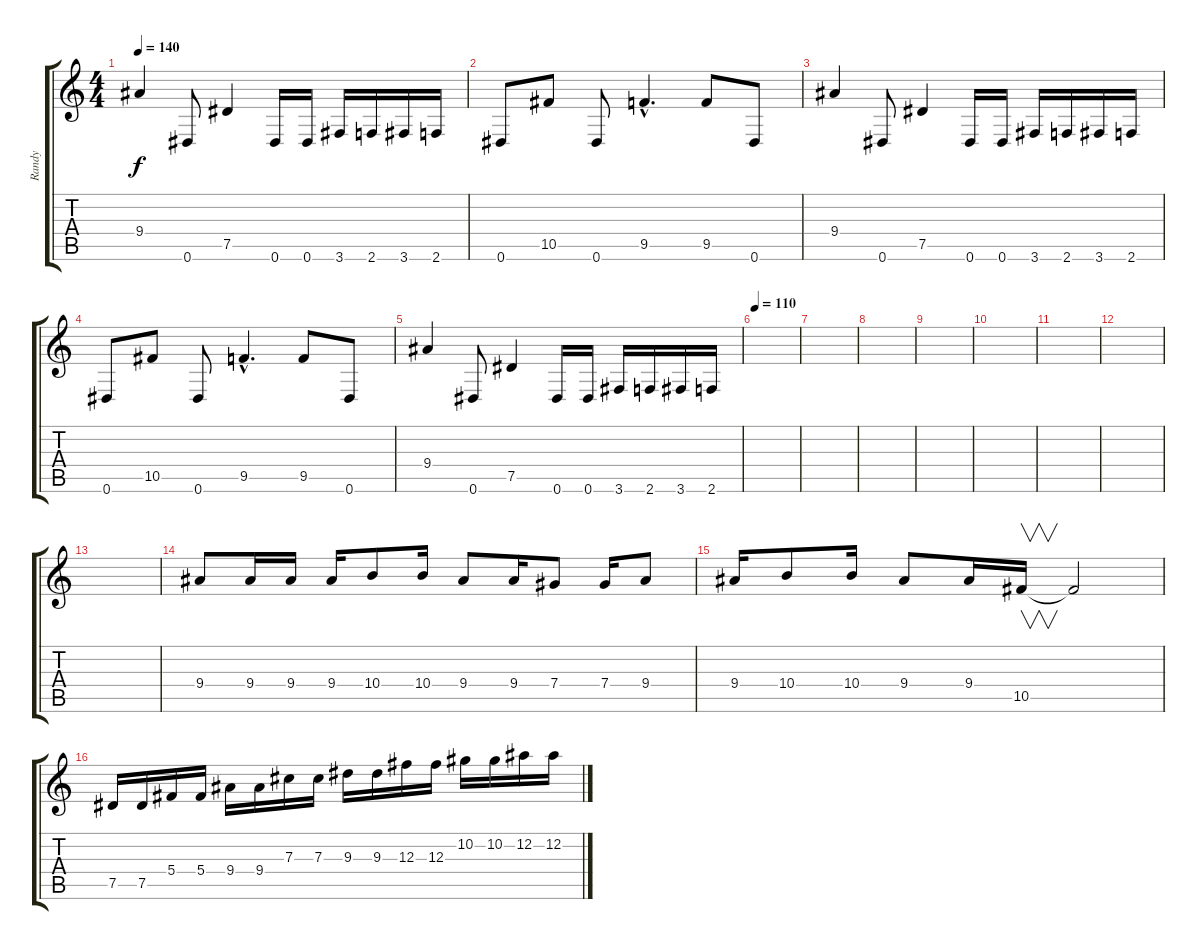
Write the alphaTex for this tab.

\track ("Randy" "Randy") {instrument distortionguitar}
\staff {score tabs}
\tuning (Eb4 Bb3 Gb3 Db3 Ab2 Eb2) {hide}
\ts (4 4)
\tempo 140
\clef g2
\ks c
9.4.4{dy f} 0.6.8 7.5.4 0.6.16 0.6.16 3.6.16 2.6.16 3.6.16 2.6.16 |
0.6.8 10.5.8 0.6.8 9.5{hac}.4{d} 9.5.8 0.6.8 |
9.4.4 0.6.8 7.5.4 0.6.16 0.6.16 3.6.16 2.6.16 3.6.16 2.6.16 |
0.6.8 10.5.8 0.6.8 9.5{hac}.4{d} 9.5.8 0.6.8 |
9.4.4 0.6.8 7.5.4 0.6.16 0.6.16 3.6.16 2.6.16 3.6.16 2.6.16 |
\tempo 110
|
|
|
|
|
|
|
|
9.4.8 9.4.16 9.4.16 9.4.16 10.4.8 10.4.16 9.4.8 9.4.16 7.4.8 7.4.16 9.4.8 |
9.4.16 10.4.8 10.4.16 9.4.8 9.4.16 10.5.16{v} 10.5{t}.2 |
7.5.16 7.5.16 5.4.16 5.4.16 9.4.16 9.4.16 7.3.16 7.3.16 9.3.16 9.3.16 12.3.16 12.3.16 10.2.16 10.2.16 12.2.16 12.2.16
